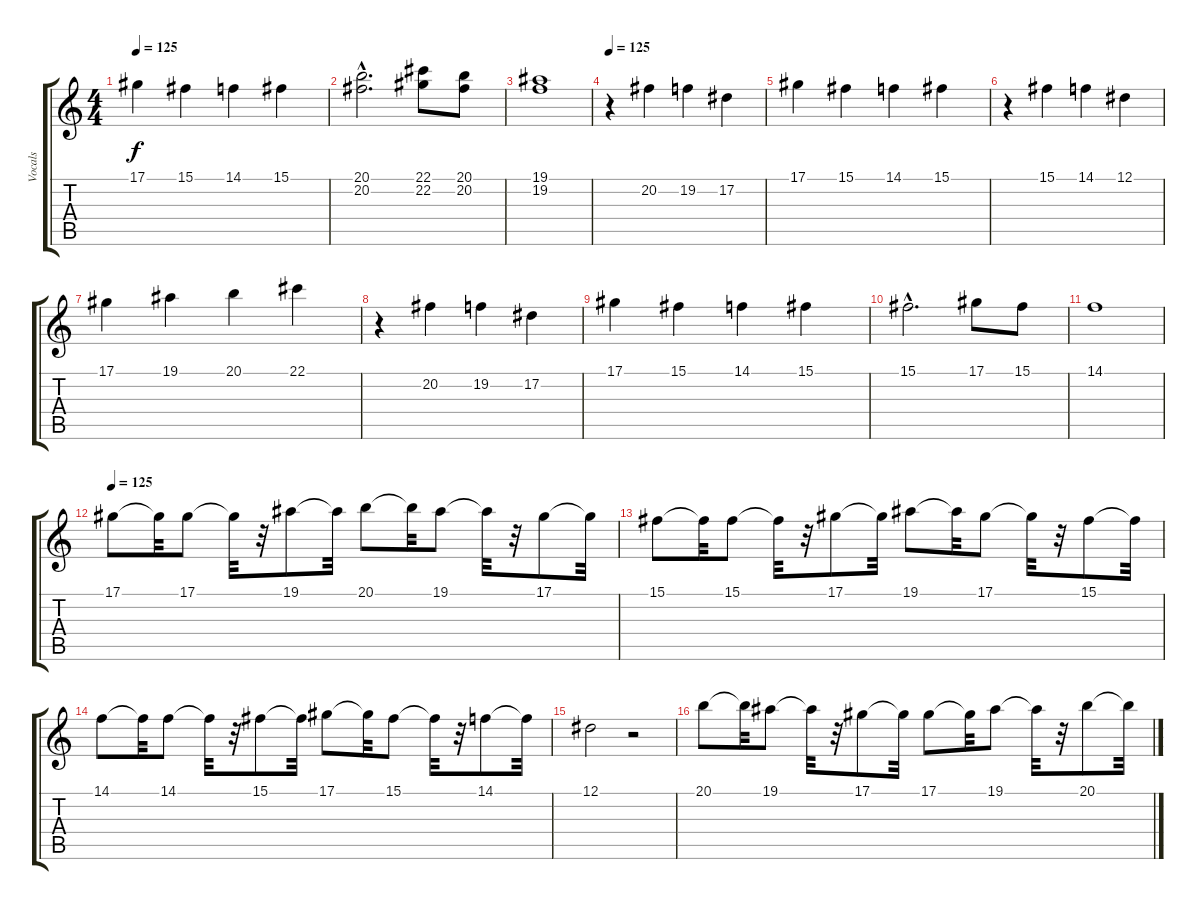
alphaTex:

\track ("Vocals" "Vocals") {instrument choiraahs}
\staff {score tabs}
\tuning (Eb4 Bb3 Gb3 Db3 Ab2 Eb2) {hide}
\ts (4 4)
\tempo 125
\clef g2
\ks c
17.1.4{dy f} 15.1.4 14.1.4 15.1.4 |
(20.1{hac} 20.2{hac}).2{d} (22.1 22.2).8 (20.1 20.2).8 |
(19.1 19.2).1 |
\tempo 125
r.4 20.2.4 19.2.4 17.2.4 |
17.1.4 15.1.4 14.1.4 15.1.4 |
r.4 15.1.4 14.1.4 12.1.4 |
17.1.4 19.1.4 20.1.4 22.1.4 |
r.4 20.2.4 19.2.4 17.2.4 |
17.1.4 15.1.4 14.1.4 15.1.4 |
15.1{hac}.2{d} 17.1.8 15.1.8 |
14.1.1 |
\tempo 125
17.1.8 17.1{t}.32 17.1.8 17.1{t}.32 r.32 19.1.8 19.1{t}.32 20.1.8 20.1{t}.32 19.1.8 19.1{t}.32 r.32 17.1.8 17.1{t}.32 |
15.1.8 15.1{t}.32 15.1.8 15.1{t}.32 r.32 17.1.8 17.1{t}.32 19.1.8 19.1{t}.32 17.1.8 17.1{t}.32 r.32 15.1.8 15.1{t}.32 |
14.1.8 14.1{t}.32 14.1.8 14.1{t}.32 r.32 15.1.8 15.1{t}.32 17.1.8 17.1{t}.32 15.1.8 15.1{t}.32 r.32 14.1.8 14.1{t}.32 |
12.1.2 r.2 |
20.1.8 20.1{t}.32 19.1.8 19.1{t}.32 r.32 17.1.8 17.1{t}.32 17.1.8 17.1{t}.32 19.1.8 19.1{t}.32 r.32 20.1.8 20.1{t}.32
